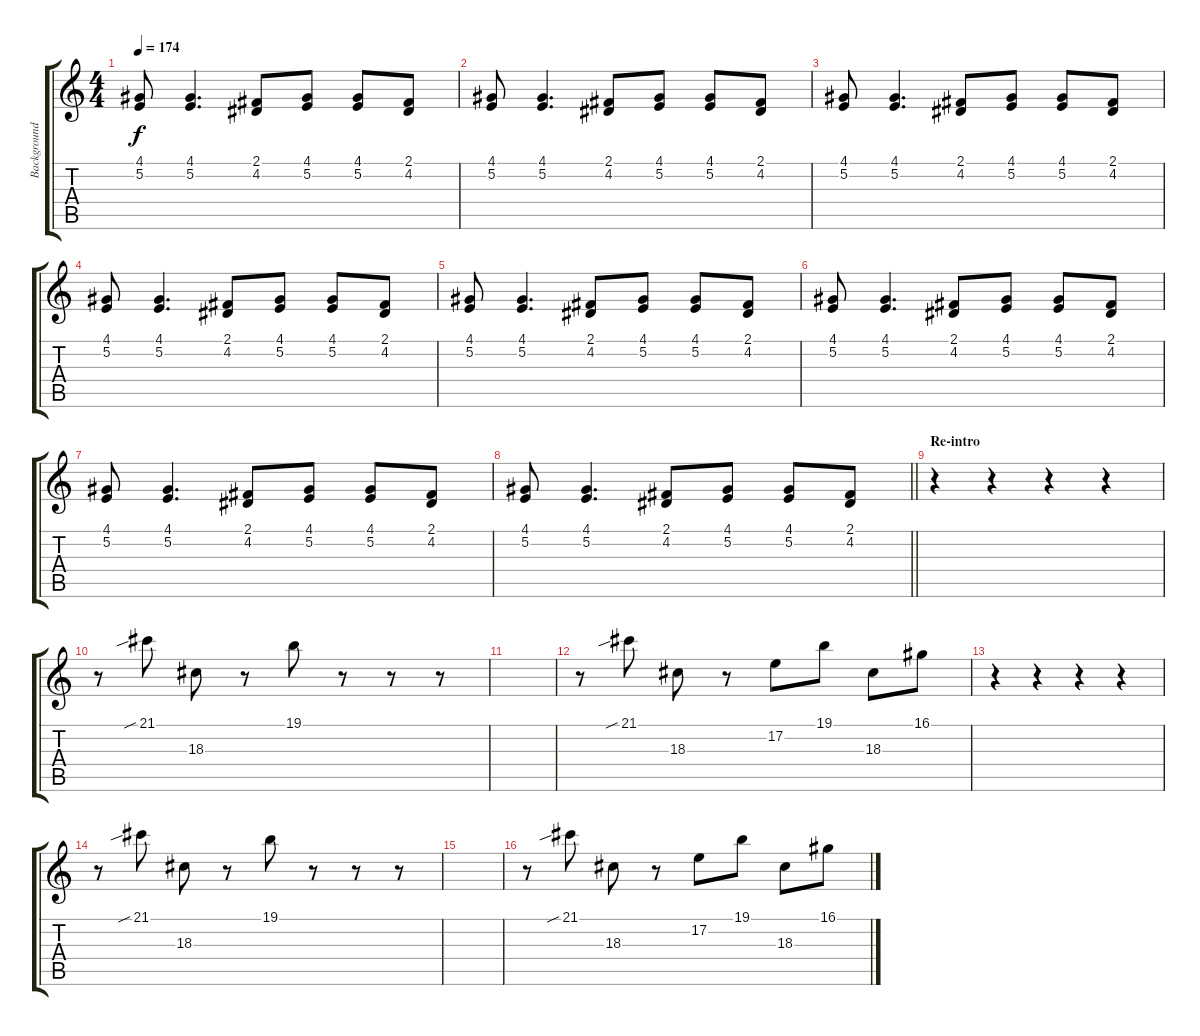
\track ("Background (Synth)" "Background") {instrument lead1square}
\staff {score tabs}
\tuning (E4 B3 G3 D3 A2 E2) {hide}
\ts (4 4)
\tempo 174
\clef g2
\ks c
(4.1 5.2).8{dy f} (4.1 5.2).4{d} (2.1 4.2).8 (4.1 5.2).8 (4.1 5.2).8 (2.1 4.2).8 |
(4.1 5.2).8 (4.1 5.2).4{d} (2.1 4.2).8 (4.1 5.2).8 (4.1 5.2).8 (2.1 4.2).8 |
(4.1 5.2).8 (4.1 5.2).4{d} (2.1 4.2).8 (4.1 5.2).8 (4.1 5.2).8 (2.1 4.2).8 |
(4.1 5.2).8 (4.1 5.2).4{d} (2.1 4.2).8 (4.1 5.2).8 (4.1 5.2).8 (2.1 4.2).8 |
(4.1 5.2).8 (4.1 5.2).4{d} (2.1 4.2).8 (4.1 5.2).8 (4.1 5.2).8 (2.1 4.2).8 |
(4.1 5.2).8 (4.1 5.2).4{d} (2.1 4.2).8 (4.1 5.2).8 (4.1 5.2).8 (2.1 4.2).8 |
(4.1 5.2).8 (4.1 5.2).4{d} (2.1 4.2).8 (4.1 5.2).8 (4.1 5.2).8 (2.1 4.2).8 |
\barLineRight lightlight
(4.1 5.2).8 (4.1 5.2).4{d} (2.1 4.2).8 (4.1 5.2).8 (4.1 5.2).8 (2.1 4.2).8 |
\section ("" "Re-intro")
r.4 r.4 r.4 r.4 |
r.8 21.1{sib}.8 18.3.8 r.8 19.1.8 r.8 r.8 r.8 |
|
r.8 21.1{sib}.8 18.3.8 r.8 17.2.8 19.1.8 18.3.8 16.1.8 |
r.4 r.4 r.4 r.4 |
r.8 21.1{sib}.8 18.3.8 r.8 19.1.8 r.8 r.8 r.8 |
|
r.8 21.1{sib}.8 18.3.8 r.8 17.2.8 19.1.8 18.3.8 16.1.8
